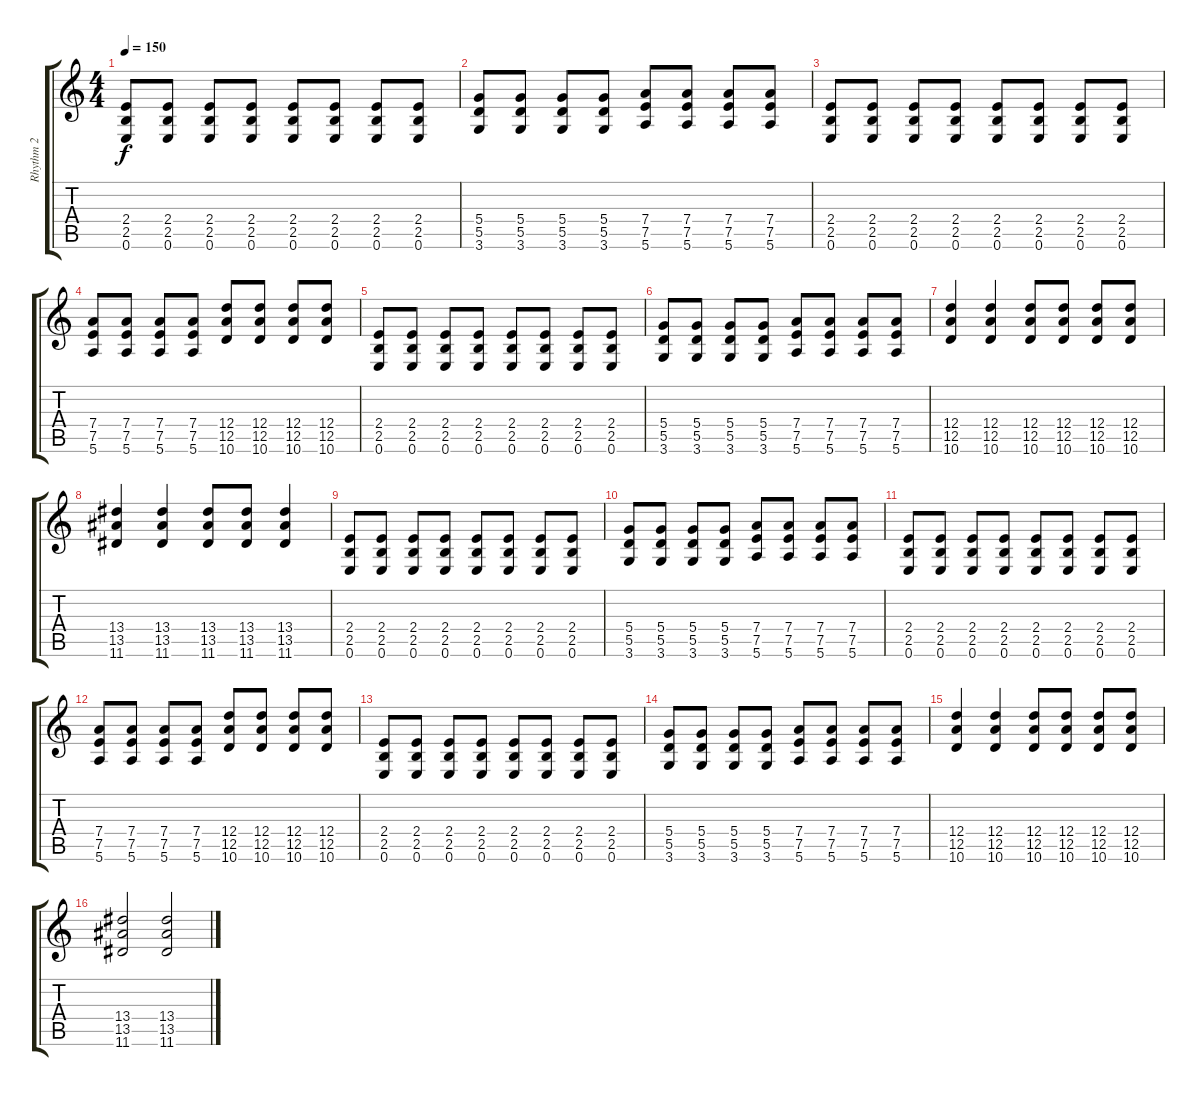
\track ("Rhythm 2" "Rhythm 2") {instrument distortionguitar}
\staff {score tabs}
\tuning (E4 B3 G3 D3 A2 E2) {hide}
\ts (4 4)
\tempo 150
\clef g2
\ks c
(2.4 2.5 0.6).8{dy f} (2.4 2.5 0.6).8 (2.4 2.5 0.6).8 (2.4 2.5 0.6).8 (2.4 2.5 0.6).8 (2.4 2.5 0.6).8 (2.4 2.5 0.6).8 (2.4 2.5 0.6).8 |
(5.4 5.5 3.6).8 (5.4 5.5 3.6).8 (5.4 5.5 3.6).8 (5.4 5.5 3.6).8 (7.4 7.5 5.6).8 (7.4 7.5 5.6).8 (7.4 7.5 5.6).8 (7.4 7.5 5.6).8 |
(2.4 2.5 0.6).8 (2.4 2.5 0.6).8 (2.4 2.5 0.6).8 (2.4 2.5 0.6).8 (2.4 2.5 0.6).8 (2.4 2.5 0.6).8 (2.4 2.5 0.6).8 (2.4 2.5 0.6).8 |
(7.4 7.5 5.6).8 (7.4 7.5 5.6).8 (7.4 7.5 5.6).8 (7.4 7.5 5.6).8 (12.4 12.5 10.6).8 (12.4 12.5 10.6).8 (12.4 12.5 10.6).8 (12.4 12.5 10.6).8 |
(2.4 2.5 0.6).8 (2.4 2.5 0.6).8 (2.4 2.5 0.6).8 (2.4 2.5 0.6).8 (2.4 2.5 0.6).8 (2.4 2.5 0.6).8 (2.4 2.5 0.6).8 (2.4 2.5 0.6).8 |
(5.4 5.5 3.6).8 (5.4 5.5 3.6).8 (5.4 5.5 3.6).8 (5.4 5.5 3.6).8 (7.4 7.5 5.6).8 (7.4 7.5 5.6).8 (7.4 7.5 5.6).8 (7.4 7.5 5.6).8 |
(12.4 12.5 10.6).4 (12.4 12.5 10.6).4 (12.4 12.5 10.6).8 (12.4 12.5 10.6).8 (12.4 12.5 10.6).8 (12.4 12.5 10.6).8 |
(13.4 13.5 11.6).4 (13.4 13.5 11.6).4 (13.4 13.5 11.6).8 (13.4 13.5 11.6).8 (13.4 13.5 11.6).4 |
(2.4 2.5 0.6).8 (2.4 2.5 0.6).8 (2.4 2.5 0.6).8 (2.4 2.5 0.6).8 (2.4 2.5 0.6).8 (2.4 2.5 0.6).8 (2.4 2.5 0.6).8 (2.4 2.5 0.6).8 |
(5.4 5.5 3.6).8 (5.4 5.5 3.6).8 (5.4 5.5 3.6).8 (5.4 5.5 3.6).8 (7.4 7.5 5.6).8 (7.4 7.5 5.6).8 (7.4 7.5 5.6).8 (7.4 7.5 5.6).8 |
(2.4 2.5 0.6).8 (2.4 2.5 0.6).8 (2.4 2.5 0.6).8 (2.4 2.5 0.6).8 (2.4 2.5 0.6).8 (2.4 2.5 0.6).8 (2.4 2.5 0.6).8 (2.4 2.5 0.6).8 |
(7.4 7.5 5.6).8 (7.4 7.5 5.6).8 (7.4 7.5 5.6).8 (7.4 7.5 5.6).8 (12.4 12.5 10.6).8 (12.4 12.5 10.6).8 (12.4 12.5 10.6).8 (12.4 12.5 10.6).8 |
(2.4 2.5 0.6).8 (2.4 2.5 0.6).8 (2.4 2.5 0.6).8 (2.4 2.5 0.6).8 (2.4 2.5 0.6).8 (2.4 2.5 0.6).8 (2.4 2.5 0.6).8 (2.4 2.5 0.6).8 |
(5.4 5.5 3.6).8 (5.4 5.5 3.6).8 (5.4 5.5 3.6).8 (5.4 5.5 3.6).8 (7.4 7.5 5.6).8 (7.4 7.5 5.6).8 (7.4 7.5 5.6).8 (7.4 7.5 5.6).8 |
(12.4 12.5 10.6).4 (12.4 12.5 10.6).4 (12.4 12.5 10.6).8 (12.4 12.5 10.6).8 (12.4 12.5 10.6).8 (12.4 12.5 10.6).8 |
(13.4 13.5 11.6).2 (13.4 13.5 11.6).2
